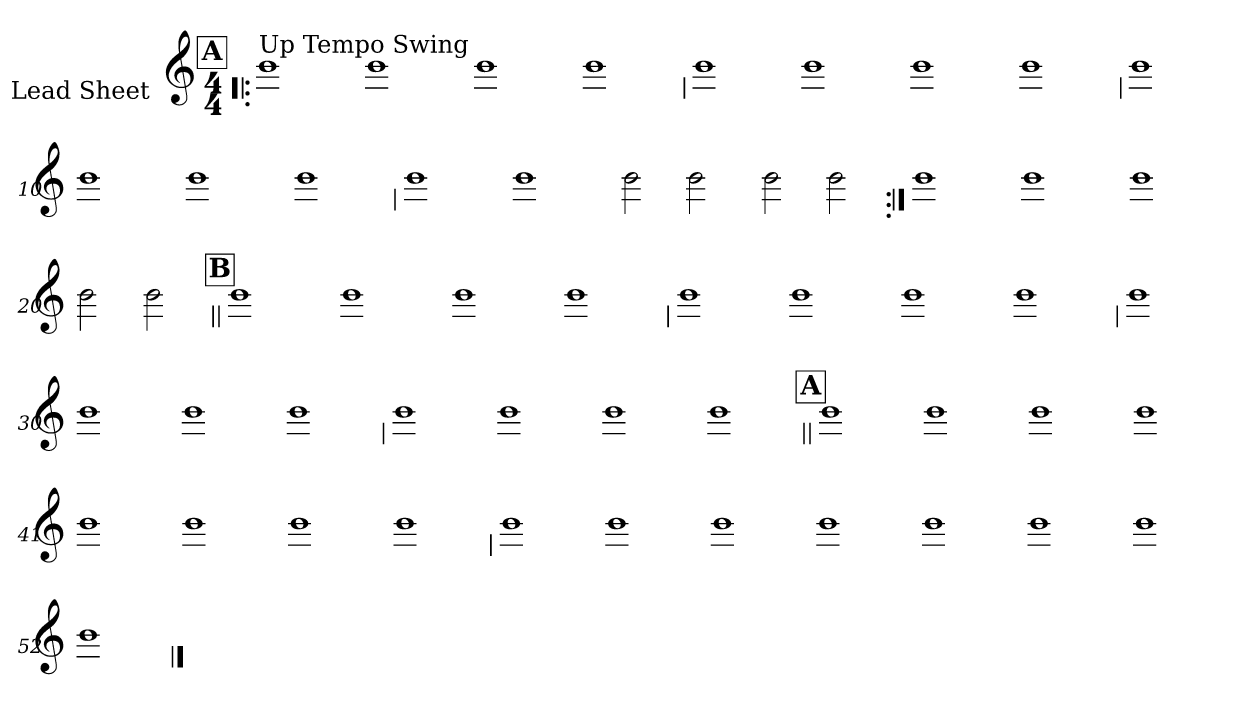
**kern
*part1
*staff1
*I"Lead Sheet
*stria0
*clefG2
*k[]
*C:
*M4/4
!!LO:REH:place=s1:a:t=A
=1!|:
!LO:TX:a:t=Up Tempo Swing
1b
=2-
1b
=3-
1b
=4-
1b
!!LO:LB:g=z
=5
1b
=6-
1b
=7-
1b
=8-
1b
!!LO:LB:g=z
=9
1b
=10-
1b
=11-
1b
=12-
1b
!!LO:LB:g=z
=13
1b
=14-
1b
=15-
2b
2b
=16-
2b
2b
!!LO:LB:g=z
=17:|!
1b
=18-
1b
=19-
1b
=20-
2b
2b
!!LO:LB:g=z
!!LO:REH:place=s1:a:t=B
=21||
1b
=22-
1b
=23-
1b
=24-
1b
!!LO:LB:g=z
=25
1b
=26-
1b
=27-
1b
=28-
1b
!!LO:LB:g=z
=29
1b
=30-
1b
=31-
1b
=32-
1b
!!LO:LB:g=z
=33
1b
=34-
1b
=35-
1b
=36-
1b
!!LO:LB:g=z
!!LO:REH:place=s1:a:t=A
=37||
1b
=38-
1b
=39-
1b
=40-
1b
=41-
1b
=42-
1b
=43-
1b
=44-
1b
!!LO:LB:g=z
=45
1b
=46-
1b
=47-
1b
=48-
1b
=49-
1b
=50-
1b
=51-
1b
=52-
1b
==
*-
